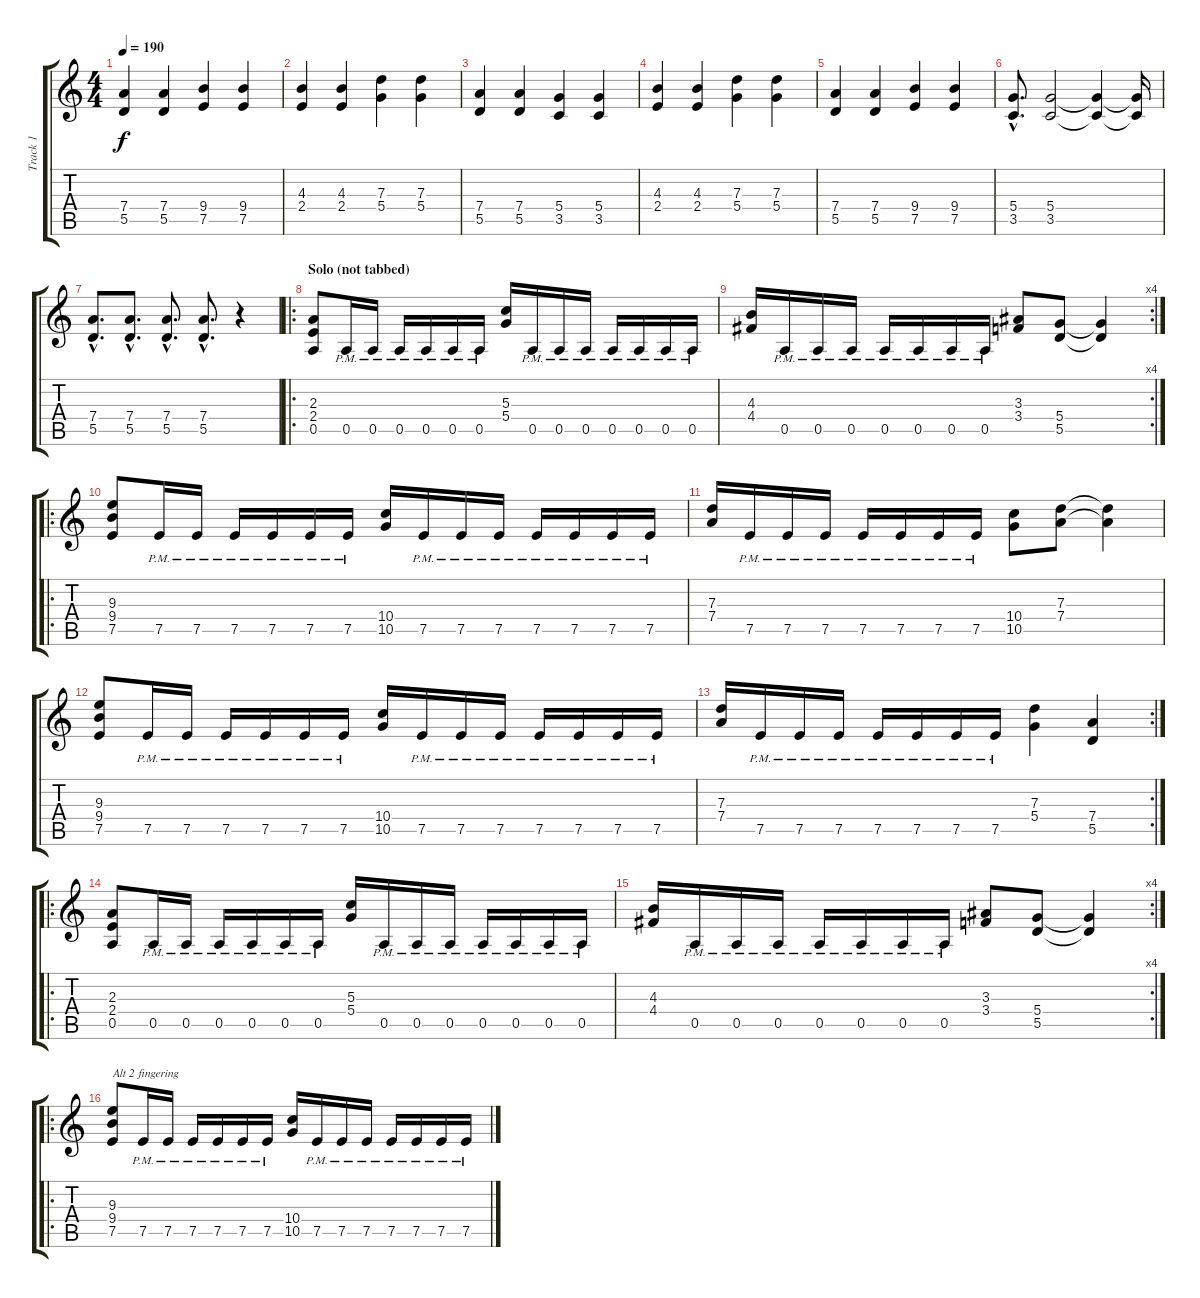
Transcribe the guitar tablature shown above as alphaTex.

\track ("Track 1" "Track 1") {instrument overdrivenguitar}
\staff {score tabs}
\tuning (E4 B3 G3 D3 A2 E2) {hide}
\ts (4 4)
\tempo 190
\clef g2
\ks c
(7.4 5.5).4{dy f} (7.4 5.5).4 (9.4 7.5).4 (9.4 7.5).4 |
(4.3 2.4).4 (4.3 2.4).4 (7.3 5.4).4 (7.3 5.4).4 |
(7.4 5.5).4 (7.4 5.5).4 (5.4 3.5).4 (5.4 3.5).4 |
(4.3 2.4).4 (4.3 2.4).4 (7.3 5.4).4 (7.3 5.4).4 |
(7.4 5.5).4 (7.4 5.5).4 (9.4 7.5).4 (9.4 7.5).4 |
(5.4{hac} 3.5{hac}).8{d} (5.4 3.5).2 (5.4{t} 3.5{t}).4 (5.4{t} 3.5{t}).16 |
(7.4{hac} 5.5{hac}).8{d} (7.4{hac} 5.5{hac}).8{d} (7.4{hac} 5.5{hac}).8{d} (7.4{hac} 5.5{hac}).8{d} r.4 |
\ro
\section ("" "Solo (not tabbed)")
(2.3 2.4 0.5).8 0.5{pm}.16 0.5{pm}.16 0.5{pm}.16 0.5{pm}.16 0.5{pm}.16 0.5{pm}.16 (5.3 5.4).16 0.5{pm}.16 0.5{pm}.16 0.5{pm}.16 0.5{pm}.16 0.5{pm}.16 0.5{pm}.16 0.5{pm}.16 |
\rc 4
(4.3 4.4).16 0.5{pm}.16 0.5{pm}.16 0.5{pm}.16 0.5{pm}.16 0.5{pm}.16 0.5{pm}.16 0.5{pm}.16 (3.3 3.4).8 (5.4 5.5).8 (5.4{t} 5.5{t}).4 |
\ro
(9.3 9.4 7.5).8 7.5{pm}.16 7.5{pm}.16 7.5{pm}.16 7.5{pm}.16 7.5{pm}.16 7.5{pm}.16 (10.4 10.5).16 7.5{pm}.16 7.5{pm}.16 7.5{pm}.16 7.5{pm}.16 7.5{pm}.16 7.5{pm}.16 7.5{pm}.16 |
(7.3 7.4).16 7.5{pm}.16 7.5{pm}.16 7.5{pm}.16 7.5{pm}.16 7.5{pm}.16 7.5{pm}.16 7.5{pm}.16 (10.4 10.5).8 (7.3 7.4).8 (7.3{t} 7.4{t}).4 |
(9.3 9.4 7.5).8 7.5{pm}.16 7.5{pm}.16 7.5{pm}.16 7.5{pm}.16 7.5{pm}.16 7.5{pm}.16 (10.4 10.5).16 7.5{pm}.16 7.5{pm}.16 7.5{pm}.16 7.5{pm}.16 7.5{pm}.16 7.5{pm}.16 7.5{pm}.16 |
\rc 2
(7.3 7.4).16 7.5{pm}.16 7.5{pm}.16 7.5{pm}.16 7.5{pm}.16 7.5{pm}.16 7.5{pm}.16 7.5{pm}.16 (7.3 5.4).4 (7.4 5.5).4 |
\ro
(2.3 2.4 0.5).8 0.5{pm}.16 0.5{pm}.16 0.5{pm}.16 0.5{pm}.16 0.5{pm}.16 0.5{pm}.16 (5.3 5.4).16 0.5{pm}.16 0.5{pm}.16 0.5{pm}.16 0.5{pm}.16 0.5{pm}.16 0.5{pm}.16 0.5{pm}.16 |
\rc 4
(4.3 4.4).16 0.5{pm}.16 0.5{pm}.16 0.5{pm}.16 0.5{pm}.16 0.5{pm}.16 0.5{pm}.16 0.5{pm}.16 (3.3 3.4).8 (5.4 5.5).8 (5.4{t} 5.5{t}).4 |
\ro
(9.3 9.4 7.5).8{txt "Alt 2 fingering"} 7.5{pm}.16 7.5{pm}.16 7.5{pm}.16 7.5{pm}.16 7.5{pm}.16 7.5{pm}.16 (10.4 10.5).16 7.5{pm}.16 7.5{pm}.16 7.5{pm}.16 7.5{pm}.16 7.5{pm}.16 7.5{pm}.16 7.5{pm}.16
